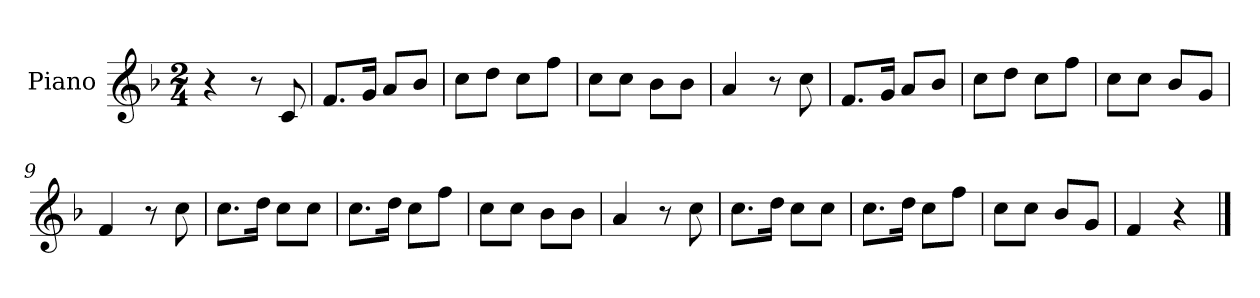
**kern
*part1
*staff1
*I"Piano
*I'Pno
*clefG2
*k[b-]
*M2/4
=1
4r
8r
8c/
=2
8.f/L
16g/Jk
8a/L
8b-/J
=3
8cc\L
8dd\J
8cc\L
8ff\J
=4
8cc\L
8cc\J
8b-\L
8b-\J
=5
4a/
8r
8cc\
=6
8.f/L
16g/Jk
8a/L
8b-/J
=7
8cc\L
8dd\J
8cc\L
8ff\J
=8
8cc\L
8cc\J
8b-/L
8g/J
=9
4f/
8r
8cc\
=10
8.cc\L
16dd\Jk
8cc\L
8cc\J
=11
8.cc\L
16dd\Jk
8cc\L
8ff\J
=12
8cc\L
8cc\J
8b-\L
8b-\J
=13
4a/
8r
8cc\
=14
8.cc\L
16dd\Jk
8cc\L
8cc\J
=15
8.cc\L
16dd\Jk
8cc\L
8ff\J
=16
8cc\L
8cc\J
8b-/L
8g/J
=17
4f/
4r
==
*-
